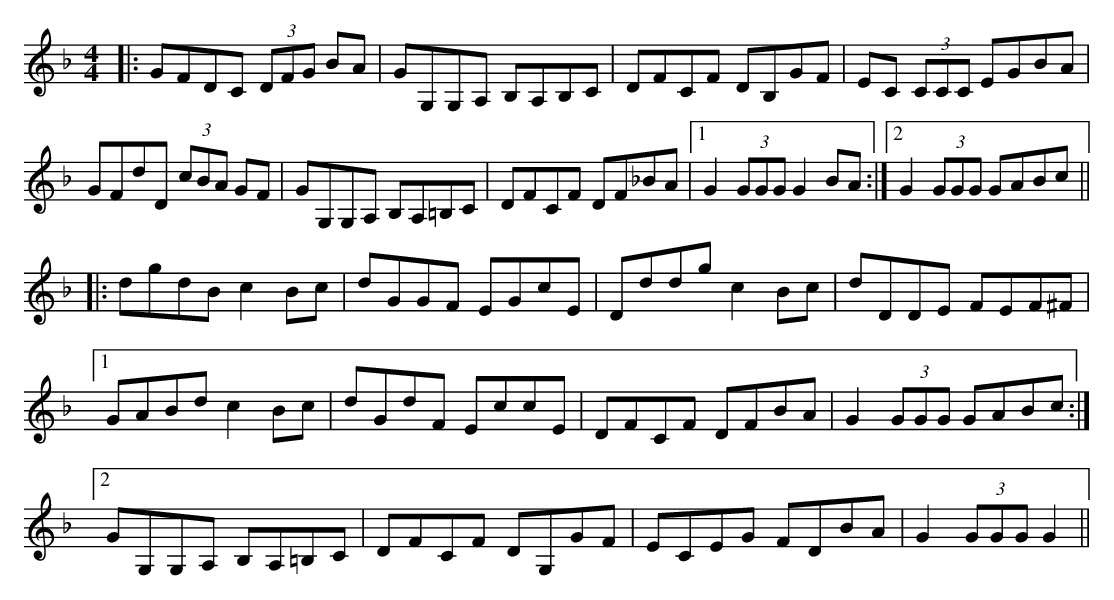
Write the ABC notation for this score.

X:1
M:4/4
K:Gdor
|:GFDC (3DFG BA|GG,G,A, B,A,B,C|DFCF DB,GF|EC (3CCC EGBA|
GFdD (3cBA GF|GG,G,A, B,A,=B,C|DFCF DF_BA|1 G2 (3GGG G2 BA:|2 G2 (3GGG GABc||
|:dgdB c2 Bc|dGGF EGcE|Dddg c2 Bc|dDDE FEF^F|
[1 GABd c2 Bc|dGdF EccE|DFCF DFBA|G2 (3GGG GABc:|
[2 GG,G,A, B,A,=B,C|DFCF DG,GF|ECEG FDBA|G2 (3GGG G2||
